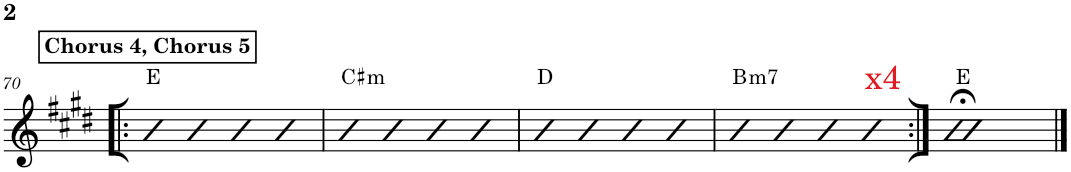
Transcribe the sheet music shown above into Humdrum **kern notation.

**kern	**harte
*part1	*part1
*staff1	*
*I"Piano	*
*I'Pno.	*
!!LO:PB:g=z
*clefG2	*
*k[f#c#g#d#]	*
*M4/4	*
!!LO:REH:place=s1:a:B:cj:t=Chorus 4, Chorus 5
=70!|:	=70!|:
4D#	E:maj
4D#	.
4D#	.
4D#	.
=71	=71
!	!LO:H:kt=m
4D#	C#:min
4D#	.
4D#	.
4D#	.
=72	=72
4D#	D:maj
4D#	.
4D#	.
4D#	.
=73	=73
!	!LO:H:kt=m7
4D#	B:min7
4D#	.
4D#	.
!LO:TX:a:color=#E01B24:t=x4	!
4D#	.
=74:|!	=74:|!
1D#;<	E:maj
==	==
*-	*-
